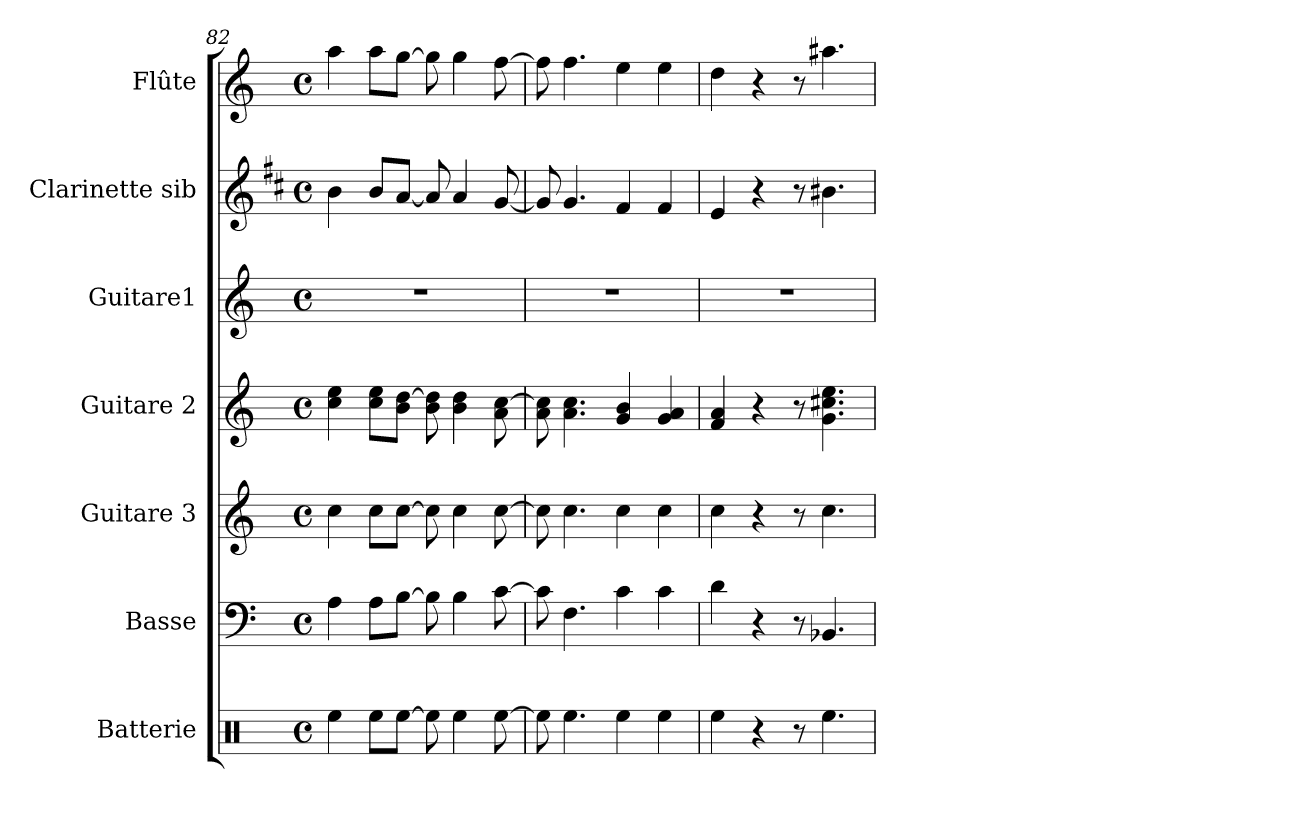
**kern	**kern	**kern	**kern	**kern	**kern	**kern
*part7	*part6	*part5	*part4	*part3	*part2	*part1
*staff7	*staff6	*staff5	*staff4	*staff3	*staff2	*staff1
*I"Batterie	*I"Basse	*I"Guitare 3	*I"Guitare 2	*I"Guitare1	*I"Clarinette sib	*I"Flûte
*I'Batt.	*I'B.ƒ.	*I'Gtr.ƒ. 3	*I'Gtr.ƒ. 2	*I'Gtr.ƒ. 1	*I'Cl. Sib	*I'Fl.
*clefX	*clefF4	*clefG2	*clefG2	*clefG2	*clefG2	*clefG2
*	*ITrd7c12	*ITrd7c12	*ITrd7c12	*ITrd7c12	*ITrd1c2	*
*k[]	*k[]	*k[]	*k[]	*k[]	*k[]	*k[]
*C:	*C:	*C:	*C:	*C:	*C:	*C:
*M4/4	*M4/4	*M4/4	*M4/4	*M4/4	*M4/4	*M4/4
*met(c)	*met(c)	*met(c)	*met(c)	*met(c)	*met(c)	*met(c)
=82	=82	=82	=82	=82	=82	=82
4Ree\	4AA\	4c\	4c\ 4e\	1r	4a\	4aa\
8Ree\L	8AA\L	8c\L	8c\ 8e\L	.	8a/L	8aa\L
[8Ree\J	[8BB\J	[8c\J	8B\ [8d\J	.	[8g/J	[8gg\J
8Ree\]	8BB\]	8c\]	8B\ 8d\]	.	8g/]	8gg\]
4Ree\	4BB\	4c\	4B\ 4d\	.	4g/	4gg\
[8Ree\	[8C\	[8c\	8A\ [8c\	.	[8f/	[8ff\
=83	=83	=83	=83	=83	=83	=83
8Ree\]	8C\]	8c\]	8A\ 8c\]	1r	8f/]	8ff\]
4.Ree\	4.FF\	4.c\	4.A\ 4.c\	.	4.f/	4.ff\
4Ree\	4C\	4c\	4G/ 4B/	.	4e/	4ee\
4Ree\	4C\	4c\	4G/ 4A/	.	4e/	4ee\
=84	=84	=84	=84	=84	=84	=84
4Ree\	4D\	4c\	4F/ 4A/	1r	4d/	4dd\
4r	4r	4r	4r	.	4r	4r
8r	8r	8r	8r	.	8r	8r
4.Ree\	4.BBB-X/	4.c\	4.G\ 4.c#X\ 4.e\	.	4.a#X\	4.aa#X\
=	=	=	=	=	=	=
*-	*-	*-	*-	*-	*-	*-
